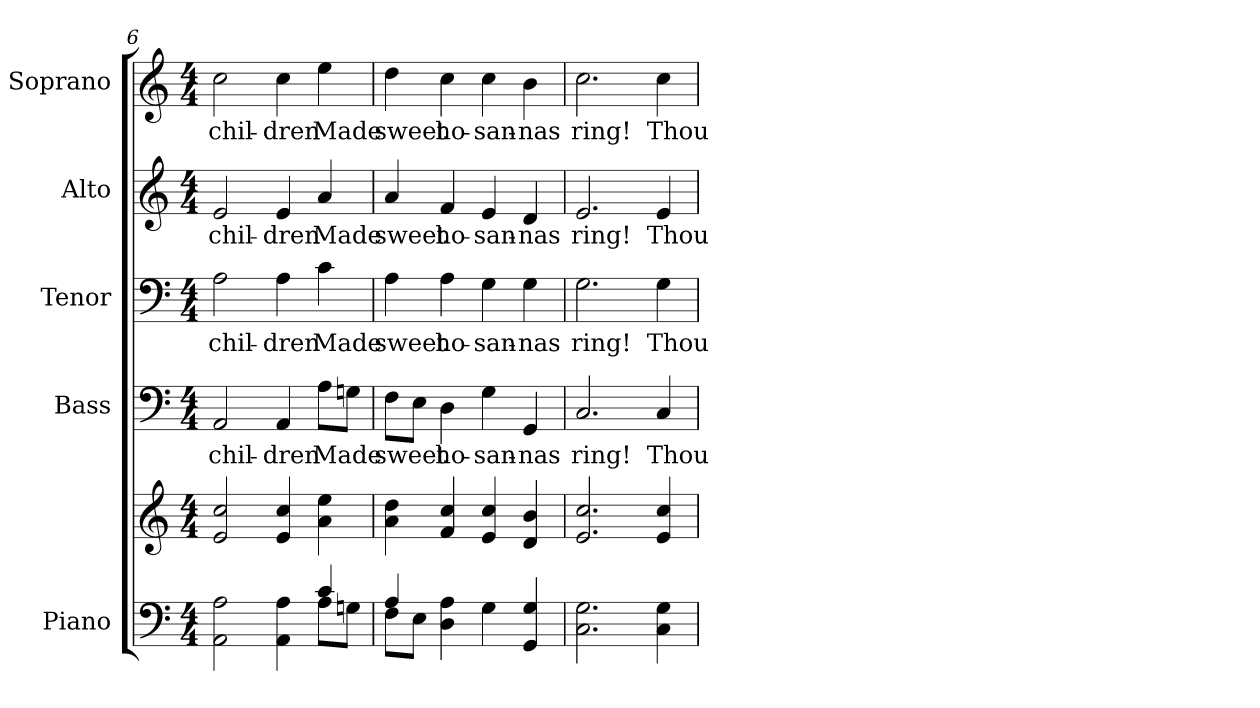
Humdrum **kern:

**kern	**kern	**kern	**text	**kern	**text	**kern	**text	**kern	**text
*part5	*part5	*part4	*part4	*part3	*part3	*part2	*part2	*part1	*part1
*staff6	*staff5	*staff4	*staff4	*staff3	*staff3	*staff2	*staff2	*staff1	*staff1
*I"Piano	*	*I"Bass	*	*I"Tenor	*	*I"Alto	*	*I"Soprano	*
*I'Pno.	*	*I'B.	*	*I'T.	*	*I'A.	*	*I'S.	*
*clefF4	*clefG2	*clefF4	*	*clefF4	*	*clefG2	*	*clefG2	*
*k[]	*k[]	*k[]	*	*k[]	*	*k[]	*	*k[]	*
*C:	*C:	*C:	*	*C:	*	*C:	*	*C:	*
*M4/4	*M4/4	*M4/4	*	*M4/4	*	*M4/4	*	*M4/4	*
=6	=6	=6	=6	=6	=6	=6	=6	=6	=6
*^	*	*	*	*	*	*	*	*	*
!	!	!	!	!LO:LY:b:color=#000000	!	!	!	!	!	!
!	!	!	!	!	!	!LO:LY:b:color=#000000	!	!	!	!
!	!	!	!	!	!	!	!	!LO:LY:b:color=#000000	!	!
!	!	!	!	!	!	!	!	!	!	!LO:LY:b:color=#000000
2AAi\ 2Ai	2ryy	2ei/ 2cci	2AAi/	chil-	2Ai\	chil-	2ei/	chil-	2cci\	chil-
!	!	!	!	!LO:LY:b:color=#000000	!	!	!	!	!	!
!	!	!	!	!	!	!LO:LY:b:color=#000000	!	!	!	!
!	!	!	!	!	!	!	!	!LO:LY:b:color=#000000	!	!
!	!	!	!	!	!	!	!	!	!	!LO:LY:b:color=#000000
4AAi\ 4Ai	4ryy	4ei/ 4cci	4AAi/	-dren	4Ai\	-dren	4ei/	-dren	4cci\	-dren
!	!	!	!	!LO:LY:b:color=#000000	!	!	!	!	!	!
!	!	!	!	!	!	!LO:LY:b:color=#000000	!	!	!	!
!	!	!	!	!	!	!	!	!LO:LY:b:color=#000000	!	!
!	!	!	!	!	!	!	!	!	!	!LO:LY:b:color=#000000
4ci/	8Ai\L	4ai\ 4eei	8Ai\L	Made	4ci\	Made	4ai/	Made	4eei\	Made
.	8Gni\J	.	8Gni\J	.	.	.	.	.	.	.
!!LO:PB:g=z
=7	=7	=7	=7	=7	=7	=7	=7	=7	=7	=7
!	!	!	!	!LO:LY:b:color=#000000	!	!	!	!	!	!
!	!	!	!	!	!	!LO:LY:b:color=#000000	!	!	!	!
!	!	!	!	!	!	!	!	!LO:LY:b:color=#000000	!	!
!	!	!	!	!	!	!	!	!	!	!LO:LY:b:color=#000000
4Ai/	8Fi\L	4ai\ 4ddi	8Fi\L	sweet	4Ai\	sweet	4ai/	sweet	4ddi\	sweet
.	8Ei\J	.	8Ei\J	.	.	.	.	.	.	.
!	!	!	!	!LO:LY:b:color=#000000	!	!	!	!	!	!
!	!	!	!	!	!	!LO:LY:b:color=#000000	!	!	!	!
!	!	!	!	!	!	!	!	!LO:LY:b:color=#000000	!	!
!	!	!	!	!	!	!	!	!	!	!LO:LY:b:color=#000000
4Di\ 4Ai	4ryy	4fi/ 4cci	4Di\	ho-	4Ai\	ho-	4fi/	ho-	4cci\	ho-
!	!	!	!	!LO:LY:b:color=#000000	!	!	!	!	!	!
!	!	!	!	!	!	!LO:LY:b:color=#000000	!	!	!	!
!	!	!	!	!	!	!	!	!LO:LY:b:color=#000000	!	!
!	!	!	!	!	!	!	!	!	!	!LO:LY:b:color=#000000
4Gi\	2ryy	4ei/ 4cci	4Gi\	-san-	4Gi\	-san-	4ei/	-san-	4cci\	-san-
!	!	!	!	!LO:LY:b:color=#000000	!	!	!	!	!	!
!	!	!	!	!	!	!LO:LY:b:color=#000000	!	!	!	!
!	!	!	!	!	!	!	!	!LO:LY:b:color=#000000	!	!
!	!	!	!	!	!	!	!	!	!	!LO:LY:b:color=#000000
4GGi/ 4Gi	.	4di/ 4bi	4GGi/	-nas	4Gi\	-nas	4di/	-nas	4bi\	-nas
*v	*v	*	*	*	*	*	*	*	*	*
=8	=8	=8	=8	=8	=8	=8	=8	=8	=8
!	!	!	!LO:LY:b:color=#000000	!	!	!	!	!	!
!	!	!	!	!	!LO:LY:b:color=#000000	!	!	!	!
!	!	!	!	!	!	!	!LO:LY:b:color=#000000	!	!
!	!	!	!	!	!	!	!	!	!LO:LY:b:color=#000000
2.Ci\ 2.Gi	2.ei/ 2.cci	2.Ci/	ring!	2.Gi\	ring!	2.ei/	ring!	2.cci\	ring!
!	!	!	!LO:LY:b:color=#000000	!	!	!	!	!	!
!	!	!	!	!	!LO:LY:b:color=#000000	!	!	!	!
!	!	!	!	!	!	!	!LO:LY:b:color=#000000	!	!
!	!	!	!	!	!	!	!	!	!LO:LY:b:color=#000000
4Ci\ 4Gi	4ei/ 4cci	4Ci/	Thou	4Gi\	Thou	4ei/	Thou	4cci\	Thou
=	=	=	=	=	=	=	=	=	=
*-	*-	*-	*-	*-	*-	*-	*-	*-	*-
